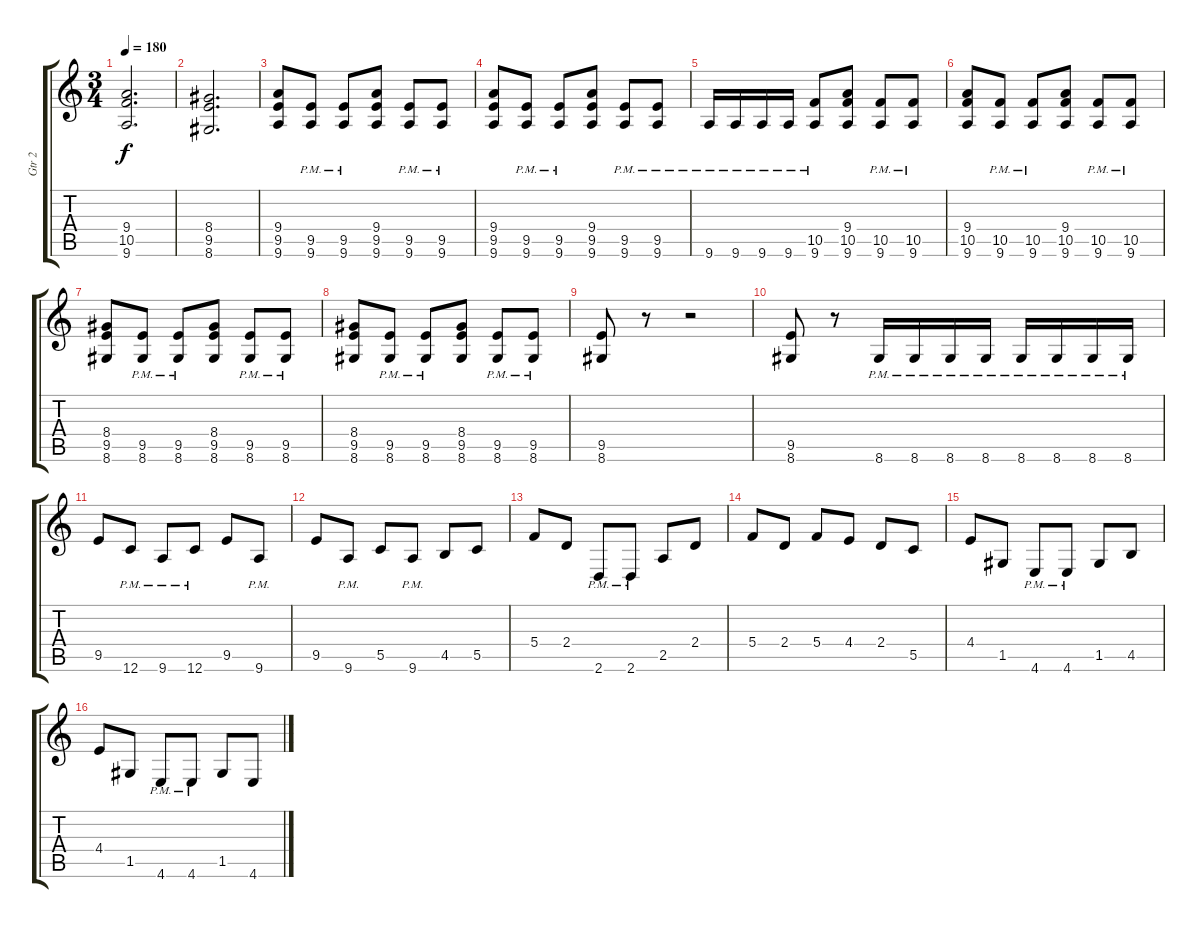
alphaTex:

\track ("Gtr 2" "Gtr 2") {instrument overdrivenguitar}
\staff {score tabs}
\tuning (D4 A3 F3 C3 G2 C2) {hide}
\ts (3 4)
\tempo 180
\clef g2
\ks c
(9.4 10.5 9.6).2{d dy f} |
(8.4 9.5 8.6).2{d} |
(9.4 9.5 9.6).8 (9.5{pm} 9.6{pm}).8 (9.5{pm} 9.6{pm}).8 (9.4 9.5 9.6).8 (9.5{pm} 9.6{pm}).8 (9.5{pm} 9.6{pm}).8 |
(9.4 9.5 9.6).8 (9.5{pm} 9.6{pm}).8 (9.5{pm} 9.6{pm}).8 (9.4 9.5 9.6).8 (9.5{pm} 9.6{pm}).8 (9.5{pm} 9.6{pm}).8 |
9.6{pm}.16 9.6{pm}.16 9.6{pm}.16 9.6{pm}.16 (10.5{pm} 9.6{pm}).8 (9.4 10.5 9.6).8 (10.5{pm} 9.6{pm}).8 (10.5{pm} 9.6{pm}).8 |
(9.4 10.5 9.6).8 (10.5{pm} 9.6{pm}).8 (10.5{pm} 9.6{pm}).8 (9.4 10.5 9.6).8 (10.5{pm} 9.6{pm}).8 (10.5{pm} 9.6{pm}).8 |
(8.4 9.5 8.6).8 (9.5{pm} 8.6{pm}).8 (9.5{pm} 8.6{pm}).8 (8.4 9.5 8.6).8 (9.5{pm} 8.6{pm}).8 (9.5{pm} 8.6{pm}).8 |
(8.4 9.5 8.6).8 (9.5{pm} 8.6{pm}).8 (9.5{pm} 8.6{pm}).8 (8.4 9.5 8.6).8 (9.5{pm} 8.6{pm}).8 (9.5{pm} 8.6{pm}).8 |
(9.5 8.6).8 r.8 r.2 |
(9.5 8.6).8 r.8 8.6{pm}.16 8.6{pm}.16 8.6{pm}.16 8.6{pm}.16 8.6{pm}.16 8.6{pm}.16 8.6{pm}.16 8.6{pm}.16 |
9.5.8 12.6{pm}.8 9.6{pm}.8 12.6{pm}.8 9.5.8 9.6{pm}.8 |
9.5.8 9.6{pm}.8 5.5.8 9.6{pm}.8 4.5.8 5.5.8 |
5.4.8 2.4.8 2.6{pm}.8 2.6{pm}.8 2.5.8 2.4.8 |
5.4.8 2.4.8 5.4.8 4.4.8 2.4.8 5.5.8 |
4.4.8 1.5.8 4.6{pm}.8 4.6{pm}.8 1.5.8 4.5.8 |
4.4.8 1.5.8 4.6{pm}.8 4.6{pm}.8 1.5.8 4.6.8
